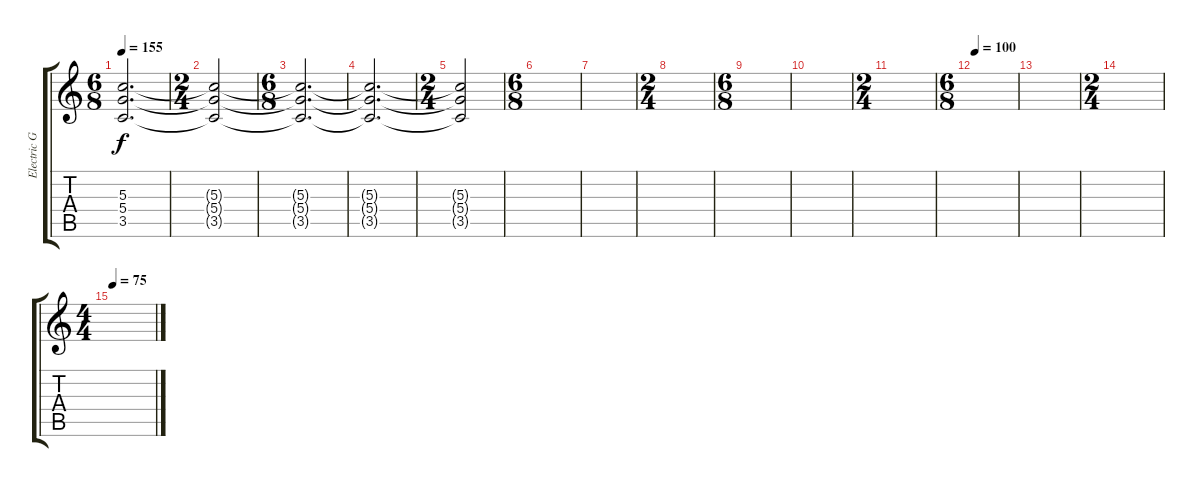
\track ("Electric Guitar Rythm: Bob Katsionis" "Electric G") {instrument distortionguitar}
\staff {score tabs}
\tuning (E4 B3 G3 D3 A2 D2) {hide}
\ts (6 8)
\tempo 155
\clef g2
\ks c
(5.3{t} 5.4{t} 3.5{t}).2{d dy f} |
\ts (2 4)
(5.3{t} 5.4{t} 3.5{t}).2 |
\ts (6 8)
(5.3{t} 5.4{t} 3.5{t}).2{d} |
(5.3{t} 5.4{t} 3.5{t}).2{d} |
\ts (2 4)
(5.3{t} 5.4{t} 3.5{t}).2 |
\ts (6 8)
|
|
\ts (2 4)
|
\ts (6 8)
|
|
\ts (2 4)
|
\ts (6 8)
\tempo 100
|
|
\ts (2 4)
|
\ts (4 4)
\tempo 75
